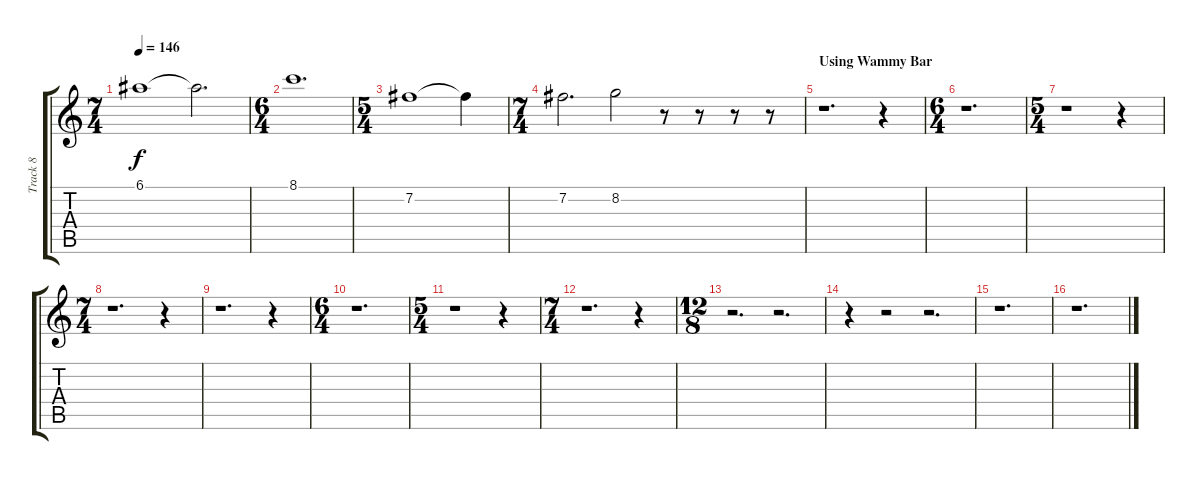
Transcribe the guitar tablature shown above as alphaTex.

\track ("Track 8" "Track 8") {instrument electricguitarjazz}
\staff {score tabs}
\tuning (E4 B3 G3 D3 A2 E2) {hide}
\ts (7 4)
\tempo 146
\clef g2
\ks c
6.1.1{dy f} 6.1{t}.2{d} |
\ts (6 4)
8.1.1{d} |
\ts (5 4)
7.2.1 7.2{t}.4 |
\ts (7 4)
7.2.2{d} 8.2.2 r.8 r.8 r.8 r.8 |
\section ("" "Using Wammy Bar")
r.1{d} r.4 |
\ts (6 4)
r.1{d} |
\ts (5 4)
r.1 r.4 |
\ts (7 4)
r.1{d} r.4 |
r.1{d} r.4 |
\ts (6 4)
r.1{d} |
\ts (5 4)
r.1 r.4 |
\ts (7 4)
r.1{d} r.4 |
\ts (12 8)
r.2{d} r.2{d} |
r.4 r.2 r.2{d} |
r.1{d} |
r.1{d}
